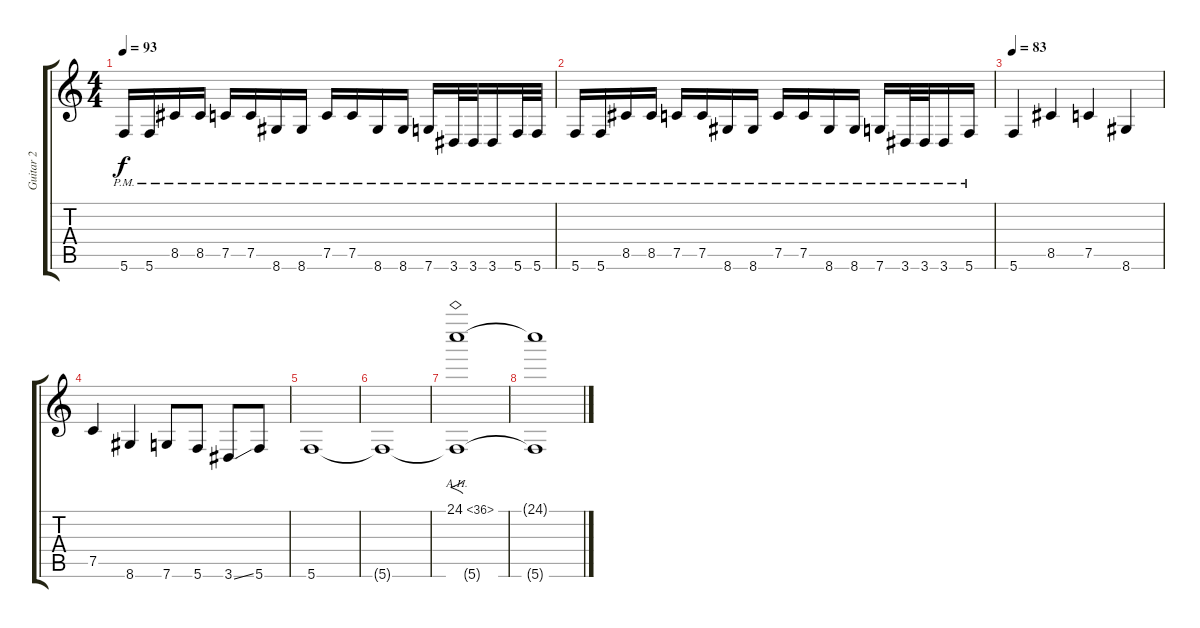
\track ("Guitar 2" "Guitar 2") {instrument distortionguitar}
\staff {score tabs}
\tuning (C4 G3 Eb3 Bb2 F2 C2) {hide}
\ts (4 4)
\tempo 93
\clef g2
\ks c
5.6{pm}.16{dy f} 5.6{pm}.16 8.5{pm}.16 8.5{pm}.16 7.5{pm}.16 7.5{pm}.16 8.6{pm}.16 8.6{pm}.16 7.5{pm}.16 7.5{pm}.16 8.6{pm}.16 8.6{pm}.16 7.6{pm}.16 3.6{pm}.32 3.6{pm}.32 3.6{pm}.16 5.6{pm}.32 5.6{pm}.32 |
5.6{pm}.16 5.6{pm}.16 8.5{pm}.16 8.5{pm}.16 7.5{pm}.16 7.5{pm}.16 8.6{pm}.16 8.6{pm}.16 7.5{pm}.16 7.5{pm}.16 8.6{pm}.16 8.6{pm}.16 7.6{pm}.16 3.6{pm}.32 3.6{pm}.32 3.6{pm}.16 5.6{pm}.16 |
\tempo 83
5.6.4 8.5.4 7.5.4 8.6.4 |
7.5.4 8.6.4 7.6.8 5.6.8 3.6{ss}.8 5.6.8 |
5.6.1 |
5.6{t}.1 |
(24.1{ah 12} 5.6{t}).1{f} |
(24.1{t} 5.6{t}).1
